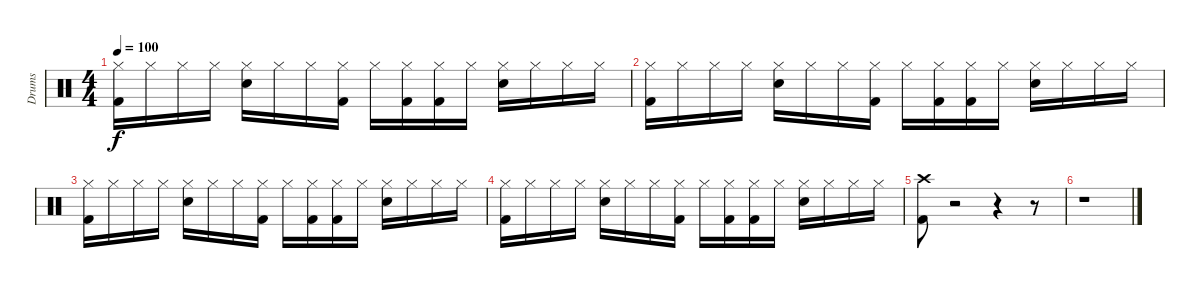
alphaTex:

\track ("Drums" "Drums") {instrument percussion}
\staff {score}
\articulation defaults
\ts (4 4)
\tempo 100
\clef neutral
\ks c
("Hi-Hat (closed)" "Kick (hit) 2").16{dy f} "Hi-Hat (closed)".16 "Hi-Hat (closed)".16 "Hi-Hat (closed)".16 ("Hi-Hat (closed)" "Electric Snare (hit)").16 "Hi-Hat (closed)".16 "Hi-Hat (closed)".16 ("Hi-Hat (closed)" "Kick (hit) 2").16 "Hi-Hat (closed)".16 ("Hi-Hat (closed)" "Kick (hit) 2").16 ("Hi-Hat (closed)" "Kick (hit) 2").16 "Hi-Hat (closed)".16 ("Hi-Hat (closed)" "Electric Snare (hit)").16 "Hi-Hat (closed)".16 "Hi-Hat (closed)".16 "Hi-Hat (closed)".16 |
("Hi-Hat (closed)" "Kick (hit) 2").16 "Hi-Hat (closed)".16 "Hi-Hat (closed)".16 "Hi-Hat (closed)".16 ("Hi-Hat (closed)" "Electric Snare (hit)").16 "Hi-Hat (closed)".16 "Hi-Hat (closed)".16 ("Hi-Hat (closed)" "Kick (hit) 2").16 "Hi-Hat (closed)".16 ("Hi-Hat (closed)" "Kick (hit) 2").16 ("Hi-Hat (closed)" "Kick (hit) 2").16 "Hi-Hat (closed)".16 ("Hi-Hat (closed)" "Electric Snare (hit)").16 "Hi-Hat (closed)".16 "Hi-Hat (closed)".16 "Hi-Hat (closed)".16 |
("Hi-Hat (closed)" "Kick (hit) 2").16 "Hi-Hat (closed)".16 "Hi-Hat (closed)".16 "Hi-Hat (closed)".16 ("Hi-Hat (closed)" "Electric Snare (hit)").16 "Hi-Hat (closed)".16 "Hi-Hat (closed)".16 ("Hi-Hat (closed)" "Kick (hit) 2").16 "Hi-Hat (closed)".16 ("Hi-Hat (closed)" "Kick (hit) 2").16 ("Hi-Hat (closed)" "Kick (hit) 2").16 "Hi-Hat (closed)".16 ("Hi-Hat (closed)" "Electric Snare (hit)").16 "Hi-Hat (closed)".16 "Hi-Hat (closed)".16 "Hi-Hat (closed)".16 |
("Hi-Hat (closed)" "Kick (hit) 2").16 "Hi-Hat (closed)".16 "Hi-Hat (closed)".16 "Hi-Hat (closed)".16 ("Hi-Hat (closed)" "Electric Snare (hit)").16 "Hi-Hat (closed)".16 "Hi-Hat (closed)".16 ("Hi-Hat (closed)" "Kick (hit) 2").16 "Hi-Hat (closed)".16 ("Hi-Hat (closed)" "Kick (hit) 2").16 ("Hi-Hat (closed)" "Kick (hit) 2").16 "Hi-Hat (closed)".16 ("Hi-Hat (closed)" "Electric Snare (hit)").16 "Hi-Hat (closed)".16 "Hi-Hat (closed)".16 "Hi-Hat (closed)".16 |
("Crash high (hit)" "Kick (hit) 2").8 r.2 r.4 r.8 |
r.1
